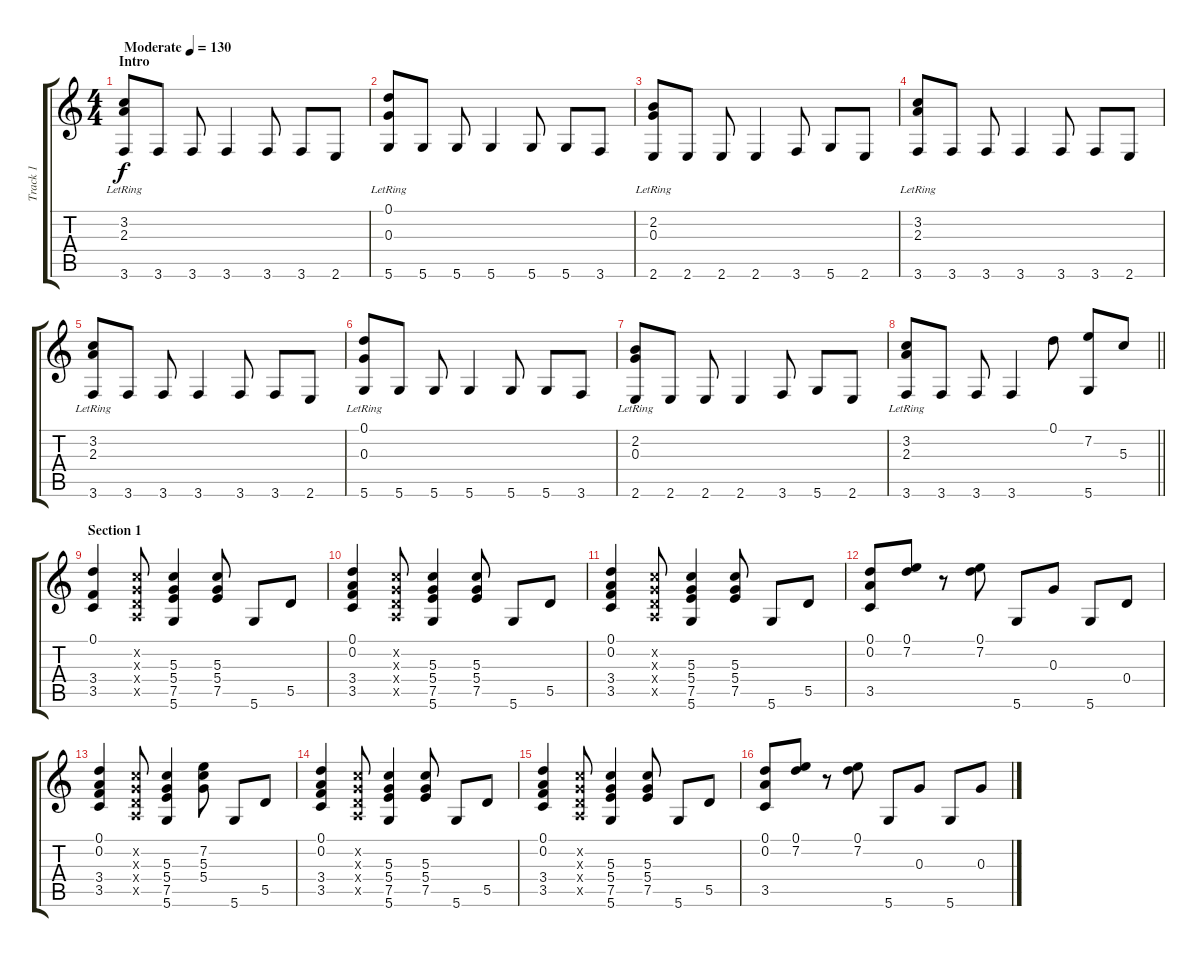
\track ("Track 1" "Track 1") {instrument acousticguitarnylon}
\staff {score tabs}
\tuning (D4 A3 G3 D3 A2 D2) {hide}
\ts (4 4)
\section ("" "Intro")
\tempo (130 "Moderate")
\clef g2
\ks c
(3.2{lr} 2.3{lr} 3.6).8{dy f instrument acousticguitarnylon} 3.6.8 3.6.8 3.6.4 3.6.8 3.6.8 2.6.8 |
(0.1{lr} 0.3{lr} 5.6).8 5.6.8 5.6.8 5.6.4 5.6.8 5.6.8 3.6.8 |
(2.2{lr} 0.3{lr} 2.6).8 2.6.8 2.6.8 2.6.4 3.6.8 5.6.8 2.6.8 |
(3.2{lr} 2.3{lr} 3.6).8 3.6.8 3.6.8 3.6.4 3.6.8 3.6.8 2.6.8 |
(3.2{lr} 2.3{lr} 3.6).8 3.6.8 3.6.8 3.6.4 3.6.8 3.6.8 2.6.8 |
(0.1{lr} 0.3{lr} 5.6).8 5.6.8 5.6.8 5.6.4 5.6.8 5.6.8 3.6.8 |
(2.2{lr} 0.3{lr} 2.6).8 2.6.8 2.6.8 2.6.4 3.6.8 5.6.8 2.6.8 |
\barLineRight lightlight
(3.2{lr} 2.3{lr} 3.6).8 3.6.8 3.6.8 3.6.4 0.1.8 (7.2 5.6).8 5.3.8 |
\section ("" "Section 1")
(0.1 3.4 3.5).4 (3.2{x} 0.3{x} 0.4{x} 0.5{x}).8 (5.3 5.4 7.5 5.6).4 (5.3 5.4 7.5).8 5.6.8 5.5.8 |
(0.1 0.2 3.4 3.5).4 (3.2{x} 0.3{x} 0.4{x} 0.5{x}).8 (5.3 5.4 7.5 5.6).4 (5.3 5.4 7.5).8 5.6.8 5.5.8 |
(0.1 0.2 3.4 3.5).4 (3.2{x} 0.3{x} 0.4{x} 0.5{x}).8 (5.3 5.4 7.5 5.6).4 (5.3 5.4 7.5).8 5.6.8 5.5.8 |
(0.1 0.2 3.5).8 (0.1 7.2).8 r.8 (0.1 7.2).8 5.6.8 0.3.8 5.6.8 0.4.8 |
(0.1 0.2 3.4 3.5).4 (3.2{x} 0.3{x} 0.4{x} 0.5{x}).8 (5.3 5.4 7.5 5.6).4 (7.2 5.3 5.4).8 5.6.8 5.5.8 |
(0.1 0.2 3.4 3.5).4 (3.2{x} 0.3{x} 0.4{x} 0.5{x}).8 (5.3 5.4 7.5 5.6).4 (5.3 5.4 7.5).8 5.6.8 5.5.8 |
(0.1 0.2 3.4 3.5).4 (3.2{x} 0.3{x} 0.4{x} 0.5{x}).8 (5.3 5.4 7.5 5.6).4 (5.3 5.4 7.5).8 5.6.8 5.5.8 |
(0.1 0.2 3.5).8 (0.1 7.2).8 r.8 (0.1 7.2).8 5.6.8 0.3.8 5.6.8 0.3.8
